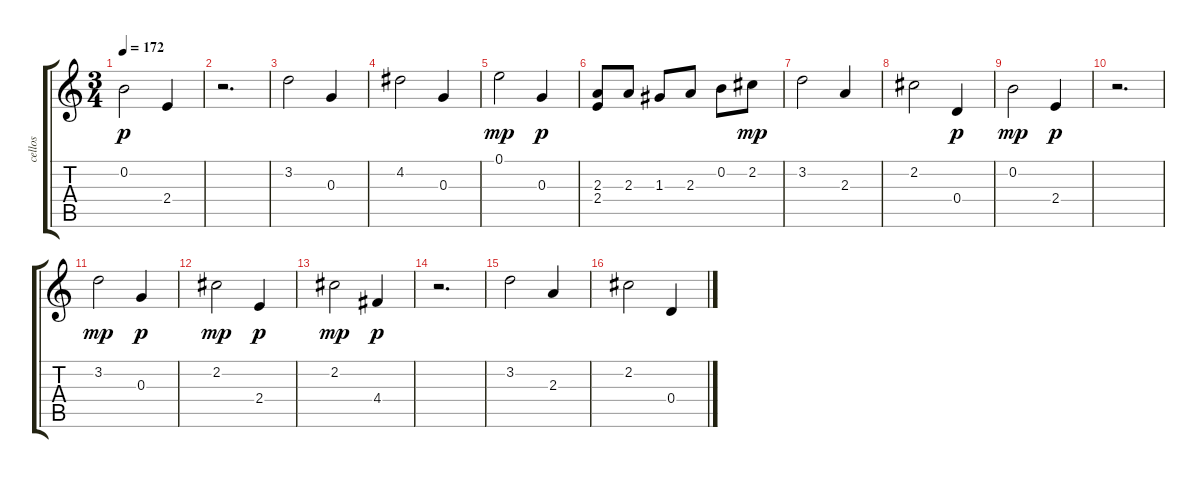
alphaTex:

\track ("cellos" "cellos") {instrument contrabass}
\staff {score tabs}
\tuning (E4 B3 G3 D3 A2 E2) {hide}
\ts (3 4)
\tempo 172
\clef g2
\ks c
0.2.2{dy p} 2.4.4 |
r.2{d} |
3.2.2 0.3.4 |
4.2.2 0.3.4 |
0.1.2{dy mp} 0.3.4{dy p} |
(2.3 2.4).8 2.3.8 1.3.8 2.3.8 0.2.8 2.2.8{dy mp} |
3.2.2 2.3.4 |
2.2.2 0.4.4{dy p} |
0.2.2{dy mp} 2.4.4{dy p} |
r.2{d} |
3.2.2{dy mp} 0.3.4{dy p} |
2.2.2{dy mp} 2.4.4{dy p} |
2.2.2{dy mp} 4.4.4{dy p} |
r.2{d} |
3.2.2 2.3.4 |
2.2.2 0.4.4
